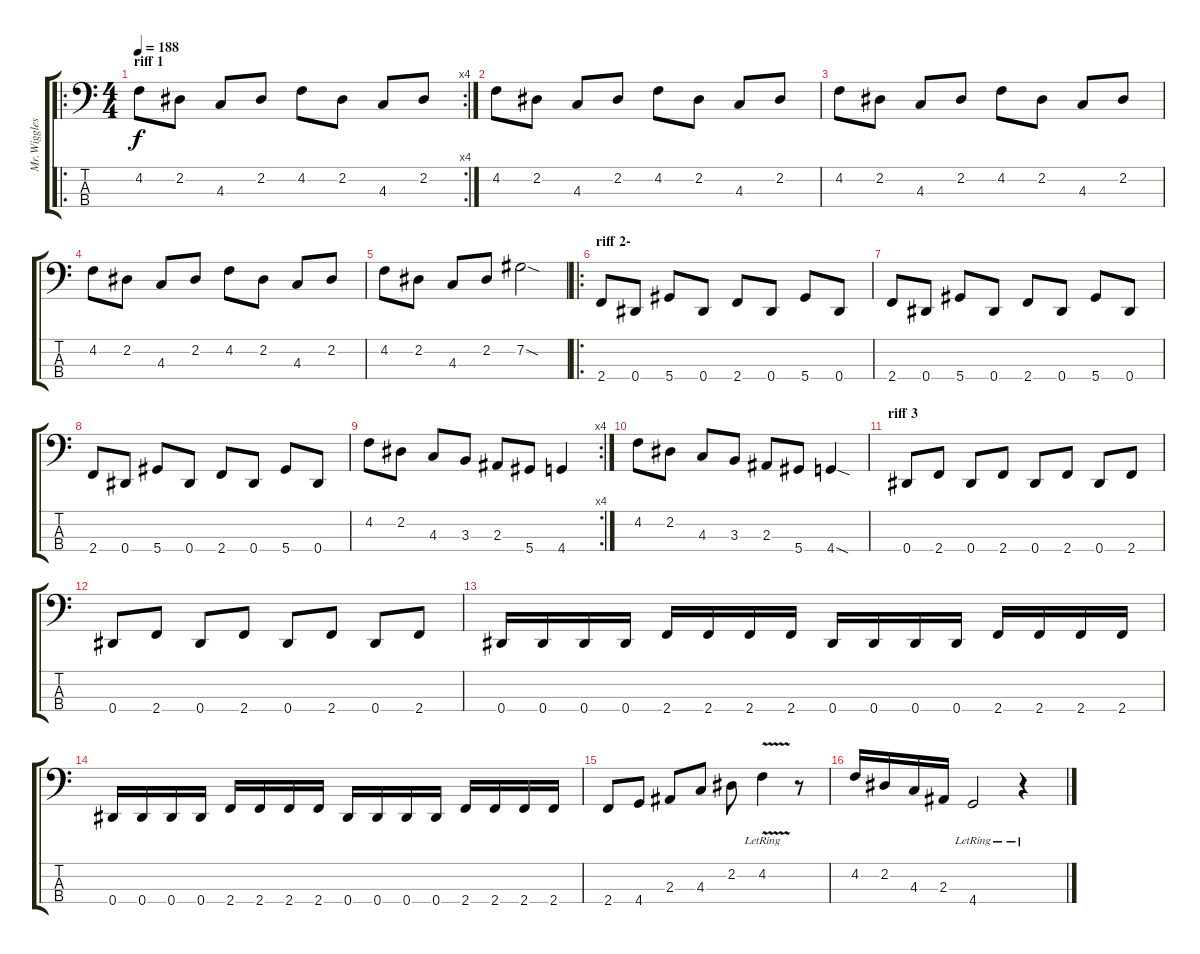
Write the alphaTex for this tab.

\track ("Mr.Wiggles" "Mr.Wiggles") {instrument electricbasspick}
\staff {score tabs}
\tuning (Gb2 Db2 Ab1 Eb1) {hide}
\ro
\rc 4
\ts (4 4)
\section ("" "riff 1")
\tempo 188
\clef f4
\ks c
4.2.8{dy f instrument electricbasspick} 2.2.8 4.3.8 2.2.8 4.2.8 2.2.8 4.3.8 2.2.8 |
4.2.8 2.2.8 4.3.8 2.2.8 4.2.8 2.2.8 4.3.8 2.2.8 |
4.2.8 2.2.8 4.3.8 2.2.8 4.2.8 2.2.8 4.3.8 2.2.8 |
4.2.8 2.2.8 4.3.8 2.2.8 4.2.8 2.2.8 4.3.8 2.2.8 |
4.2.8 2.2.8 4.3.8 2.2.8 7.2{sod}.2 |
\ro
\section ("" "riff 2-")
2.4.8 0.4.8 5.4.8 0.4.8 2.4.8 0.4.8 5.4.8 0.4.8 |
2.4.8 0.4.8 5.4.8 0.4.8 2.4.8 0.4.8 5.4.8 0.4.8 |
2.4.8 0.4.8 5.4.8 0.4.8 2.4.8 0.4.8 5.4.8 0.4.8 |
\rc 4
4.2.8 2.2.8 4.3.8 3.3.8 2.3.8 5.4.8 4.4.4 |
4.2.8 2.2.8 4.3.8 3.3.8 2.3.8 5.4.8 4.4{sod}.4 |
\section ("" "riff 3")
0.4.8 2.4.8 0.4.8 2.4.8 0.4.8 2.4.8 0.4.8 2.4.8 |
0.4.8 2.4.8 0.4.8 2.4.8 0.4.8 2.4.8 0.4.8 2.4.8 |
0.4.16 0.4.16 0.4.16 0.4.16 2.4.16 2.4.16 2.4.16 2.4.16 0.4.16 0.4.16 0.4.16 0.4.16 2.4.16 2.4.16 2.4.16 2.4.16 |
0.4.16 0.4.16 0.4.16 0.4.16 2.4.16 2.4.16 2.4.16 2.4.16 0.4.16 0.4.16 0.4.16 0.4.16 2.4.16 2.4.16 2.4.16 2.4.16 |
2.4.8 4.4.8 2.3.8 4.3.8 2.2.8 4.2{v lr}.4 r.8 |
4.2.16 2.2.16 4.3.16 2.3.16 4.4{lr}.2 r.4
